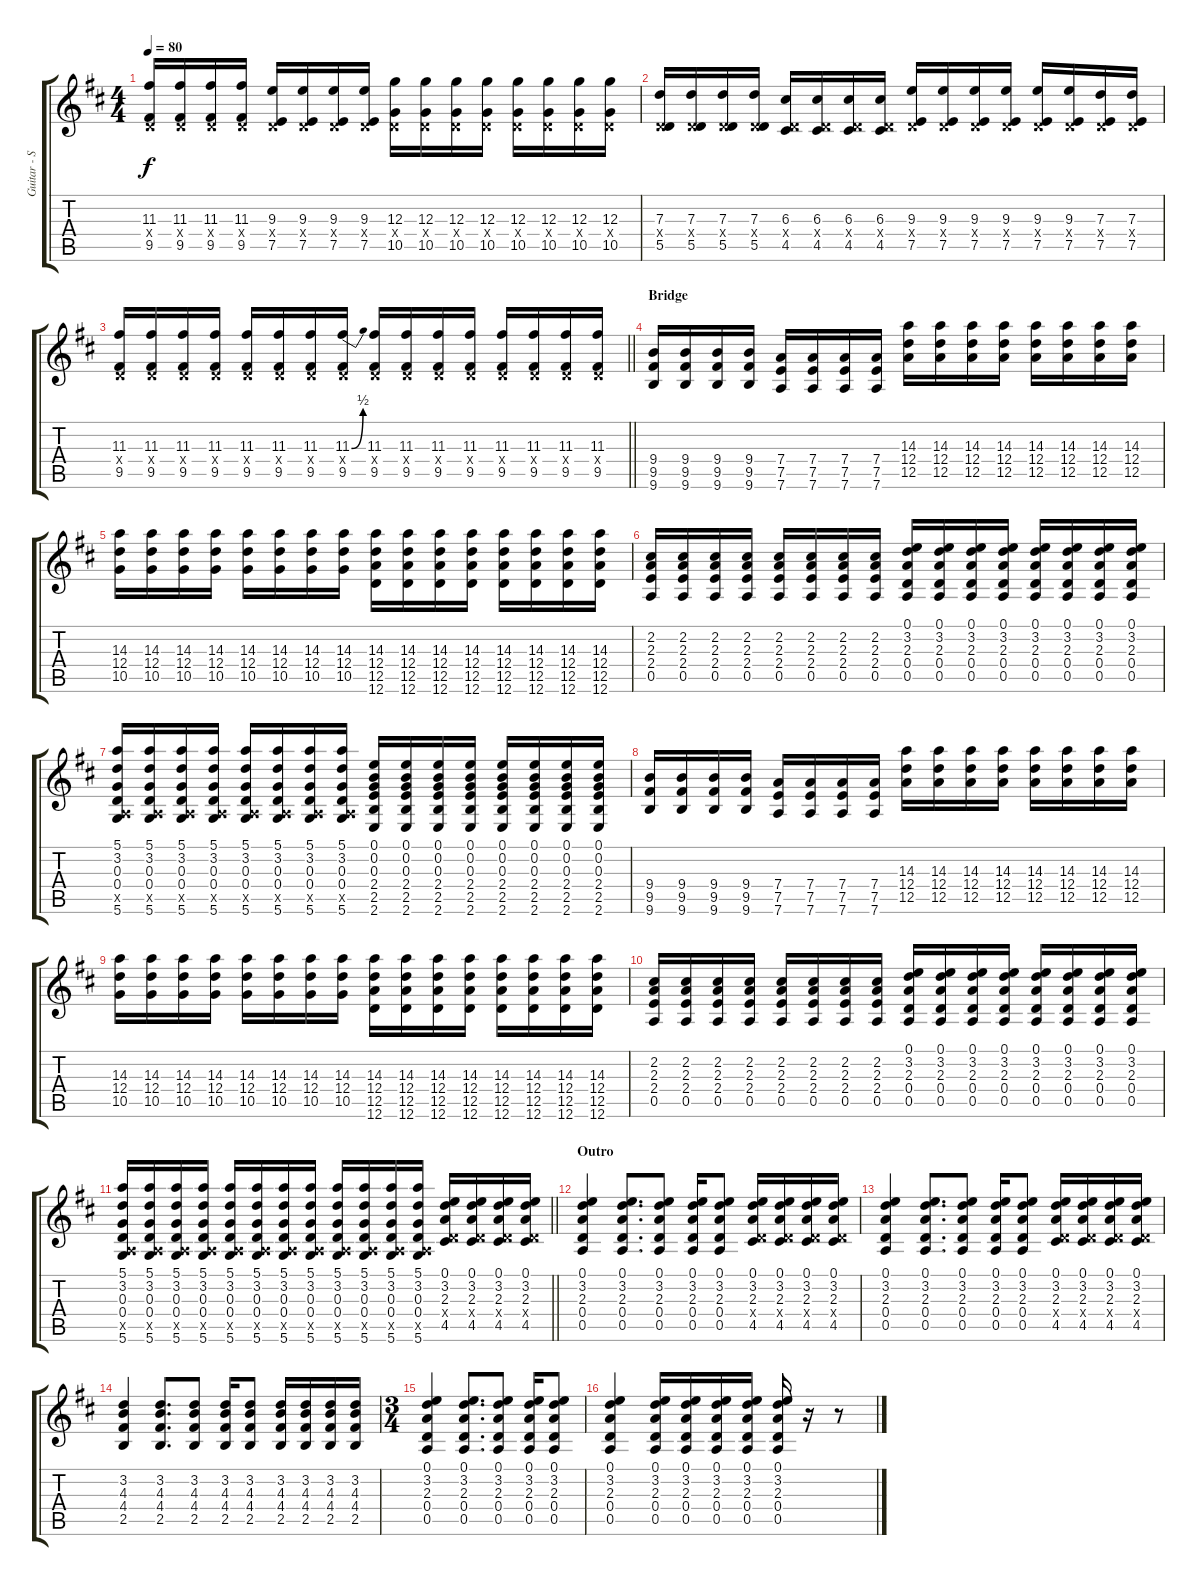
\track ("Guitar - Simon Neil" "Guitar - S") {instrument acousticguitarsteel}
\staff {score tabs}
\tuning (E4 B3 G3 D3 A2 D2) {hide}
\ts (4 4)
\tempo 80
\clef g2
\ks d
(11.3 0.4{x} 9.5).16{dy f} (11.3 0.4{x} 9.5).16 (11.3 0.4{x} 9.5).16 (11.3 0.4{x} 9.5).16 (9.3 0.4{x} 7.5).16 (9.3 0.4{x} 7.5).16 (9.3 0.4{x} 7.5).16 (9.3 0.4{x} 7.5).16 (12.3 0.4{x} 10.5).16 (12.3 0.4{x} 10.5).16 (12.3 0.4{x} 10.5).16 (12.3 0.4{x} 10.5).16 (12.3 0.4{x} 10.5).16 (12.3 0.4{x} 10.5).16 (12.3 0.4{x} 10.5).16 (12.3 0.4{x} 10.5).16 |
(7.3 0.4{x} 5.5).16 (7.3 0.4{x} 5.5).16 (7.3 0.4{x} 5.5).16 (7.3 0.4{x} 5.5).16 (6.3 0.4{x} 4.5).16 (6.3 0.4{x} 4.5).16 (6.3 0.4{x} 4.5).16 (6.3 0.4{x} 4.5).16 (9.3 0.4{x} 7.5).16 (9.3 0.4{x} 7.5).16 (9.3 0.4{x} 7.5).16 (9.3 0.4{x} 7.5).16 (9.3 0.4{x} 7.5).16 (9.3 0.4{x} 7.5).16 (7.3 0.4{x} 7.5).16 (7.3 0.4{x} 7.5).16 |
\barLineRight lightlight
(11.3 0.4{x} 9.5).16 (11.3 0.4{x} 9.5).16 (11.3 0.4{x} 9.5).16 (11.3 0.4{x} 9.5).16 (11.3 0.4{x} 9.5).16 (11.3 0.4{x} 9.5).16 (11.3 0.4{x} 9.5).16 (11.3{be (bend 0 0 60 2)} 0.4{x} 9.5).16 (11.3 0.4{x} 9.5).16 (11.3 0.4{x} 9.5).16 (11.3 0.4{x} 9.5).16 (11.3 0.4{x} 9.5).16 (11.3 0.4{x} 9.5).16 (11.3 0.4{x} 9.5).16 (11.3 0.4{x} 9.5).16 (11.3 0.4{x} 9.5).16 |
\section ("" "Bridge")
(9.4 9.5 9.6).16 (9.4 9.5 9.6).16 (9.4 9.5 9.6).16 (9.4 9.5 9.6).16 (7.4 7.5 7.6).16 (7.4 7.5 7.6).16 (7.4 7.5 7.6).16 (7.4 7.5 7.6).16 (14.3 12.4 12.5).16 (14.3 12.4 12.5).16 (14.3 12.4 12.5).16 (14.3 12.4 12.5).16 (14.3 12.4 12.5).16 (14.3 12.4 12.5).16 (14.3 12.4 12.5).16 (14.3 12.4 12.5).16 |
(14.3 12.4 10.5).16 (14.3 12.4 10.5).16 (14.3 12.4 10.5).16 (14.3 12.4 10.5).16 (14.3 12.4 10.5).16 (14.3 12.4 10.5).16 (14.3 12.4 10.5).16 (14.3 12.4 10.5).16 (14.3 12.4 12.5 12.6).16 (14.3 12.4 12.5 12.6).16 (14.3 12.4 12.5 12.6).16 (14.3 12.4 12.5 12.6).16 (14.3 12.4 12.5 12.6).16 (14.3 12.4 12.5 12.6).16 (14.3 12.4 12.5 12.6).16 (14.3 12.4 12.5 12.6).16 |
(2.2 2.3 2.4 0.5).16 (2.2 2.3 2.4 0.5).16 (2.2 2.3 2.4 0.5).16 (2.2 2.3 2.4 0.5).16 (2.2 2.3 2.4 0.5).16 (2.2 2.3 2.4 0.5).16 (2.2 2.3 2.4 0.5).16 (2.2 2.3 2.4 0.5).16 (0.1 3.2 2.3 0.4 0.5).16 (0.1 3.2 2.3 0.4 0.5).16 (0.1 3.2 2.3 0.4 0.5).16 (0.1 3.2 2.3 0.4 0.5).16 (0.1 3.2 2.3 0.4 0.5).16 (0.1 3.2 2.3 0.4 0.5).16 (0.1 3.2 2.3 0.4 0.5).16 (0.1 3.2 2.3 0.4 0.5).16 |
(5.1 3.2 0.3 0.4 0.5{x} 5.6).16 (5.1 3.2 0.3 0.4 0.5{x} 5.6).16 (5.1 3.2 0.3 0.4 0.5{x} 5.6).16 (5.1 3.2 0.3 0.4 0.5{x} 5.6).16 (5.1 3.2 0.3 0.4 0.5{x} 5.6).16 (5.1 3.2 0.3 0.4 0.5{x} 5.6).16 (5.1 3.2 0.3 0.4 0.5{x} 5.6).16 (5.1 3.2 0.3 0.4 0.5{x} 5.6).16 (0.1 0.2 0.3 2.4 2.5 2.6).16 (0.1 0.2 0.3 2.4 2.5 2.6).16 (0.1 0.2 0.3 2.4 2.5 2.6).16 (0.1 0.2 0.3 2.4 2.5 2.6).16 (0.1 0.2 0.3 2.4 2.5 2.6).16 (0.1 0.2 0.3 2.4 2.5 2.6).16 (0.1 0.2 0.3 2.4 2.5 2.6).16 (0.1 0.2 0.3 2.4 2.5 2.6).16 |
(9.4 9.5 9.6).16 (9.4 9.5 9.6).16 (9.4 9.5 9.6).16 (9.4 9.5 9.6).16 (7.4 7.5 7.6).16 (7.4 7.5 7.6).16 (7.4 7.5 7.6).16 (7.4 7.5 7.6).16 (14.3 12.4 12.5).16 (14.3 12.4 12.5).16 (14.3 12.4 12.5).16 (14.3 12.4 12.5).16 (14.3 12.4 12.5).16 (14.3 12.4 12.5).16 (14.3 12.4 12.5).16 (14.3 12.4 12.5).16 |
(14.3 12.4 10.5).16 (14.3 12.4 10.5).16 (14.3 12.4 10.5).16 (14.3 12.4 10.5).16 (14.3 12.4 10.5).16 (14.3 12.4 10.5).16 (14.3 12.4 10.5).16 (14.3 12.4 10.5).16 (14.3 12.4 12.5 12.6).16 (14.3 12.4 12.5 12.6).16 (14.3 12.4 12.5 12.6).16 (14.3 12.4 12.5 12.6).16 (14.3 12.4 12.5 12.6).16 (14.3 12.4 12.5 12.6).16 (14.3 12.4 12.5 12.6).16 (14.3 12.4 12.5 12.6).16 |
(2.2 2.3 2.4 0.5).16 (2.2 2.3 2.4 0.5).16 (2.2 2.3 2.4 0.5).16 (2.2 2.3 2.4 0.5).16 (2.2 2.3 2.4 0.5).16 (2.2 2.3 2.4 0.5).16 (2.2 2.3 2.4 0.5).16 (2.2 2.3 2.4 0.5).16 (0.1 3.2 2.3 0.4 0.5).16 (0.1 3.2 2.3 0.4 0.5).16 (0.1 3.2 2.3 0.4 0.5).16 (0.1 3.2 2.3 0.4 0.5).16 (0.1 3.2 2.3 0.4 0.5).16 (0.1 3.2 2.3 0.4 0.5).16 (0.1 3.2 2.3 0.4 0.5).16 (0.1 3.2 2.3 0.4 0.5).16 |
\barLineRight lightlight
(5.1 3.2 0.3 0.4 0.5{x} 5.6).16 (5.1 3.2 0.3 0.4 0.5{x} 5.6).16 (5.1 3.2 0.3 0.4 0.5{x} 5.6).16 (5.1 3.2 0.3 0.4 0.5{x} 5.6).16 (5.1 3.2 0.3 0.4 0.5{x} 5.6).16 (5.1 3.2 0.3 0.4 0.5{x} 5.6).16 (5.1 3.2 0.3 0.4 0.5{x} 5.6).16 (5.1 3.2 0.3 0.4 0.5{x} 5.6).16 (5.1 3.2 0.3 0.4 0.5{x} 5.6).16 (5.1 3.2 0.3 0.4 0.5{x} 5.6).16 (5.1 3.2 0.3 0.4 0.5{x} 5.6).16 (5.1 3.2 0.3 0.4 0.5{x} 5.6).16 (0.1 3.2 2.3 0.4{x} 4.5).16 (0.1 3.2 2.3 0.4{x} 4.5).16 (0.1 3.2 2.3 0.4{x} 4.5).16 (0.1 3.2 2.3 0.4{x} 4.5).16 |
\section ("" "Outro")
(0.1 3.2 2.3 0.4 0.5).4 (0.1 3.2 2.3 0.4 0.5).8{d} (0.1 3.2 2.3 0.4 0.5).8 (0.1 3.2 2.3 0.4 0.5).16 (0.1 3.2 2.3 0.4 0.5).8 (0.1 3.2 2.3 0.4{x} 4.5).16 (0.1 3.2 2.3 0.4{x} 4.5).16 (0.1 3.2 2.3 0.4{x} 4.5).16 (0.1 3.2 2.3 0.4{x} 4.5).16 |
(0.1 3.2 2.3 0.4 0.5).4 (0.1 3.2 2.3 0.4 0.5).8{d} (0.1 3.2 2.3 0.4 0.5).8 (0.1 3.2 2.3 0.4 0.5).16 (0.1 3.2 2.3 0.4 0.5).8 (0.1 3.2 2.3 0.4{x} 4.5).16 (0.1 3.2 2.3 0.4{x} 4.5).16 (0.1 3.2 2.3 0.4{x} 4.5).16 (0.1 3.2 2.3 0.4{x} 4.5).16 |
(3.2 4.3 4.4 2.5).4 (3.2 4.3 4.4 2.5).8{d} (3.2 4.3 4.4 2.5).8 (3.2 4.3 4.4 2.5).16 (3.2 4.3 4.4 2.5).8 (3.2 4.3 4.4 2.5).16 (3.2 4.3 4.4 2.5).16 (3.2 4.3 4.4 2.5).16 (3.2 4.3 4.4 2.5).16 |
\ts (3 4)
(0.1 3.2 2.3 0.4 0.5).4 (0.1 3.2 2.3 0.4 0.5).8{d} (0.1 3.2 2.3 0.4 0.5).8 (0.1 3.2 2.3 0.4 0.5).16 (0.1 3.2 2.3 0.4 0.5).8 |
(0.1 3.2 2.3 0.4 0.5).4 (0.1 3.2 2.3 0.4 0.5).16 (0.1 3.2 2.3 0.4 0.5).16 (0.1 3.2 2.3 0.4 0.5).16 (0.1 3.2 2.3 0.4 0.5).16 (0.1 3.2 2.3 0.4 0.5).16 r.16 r.8
